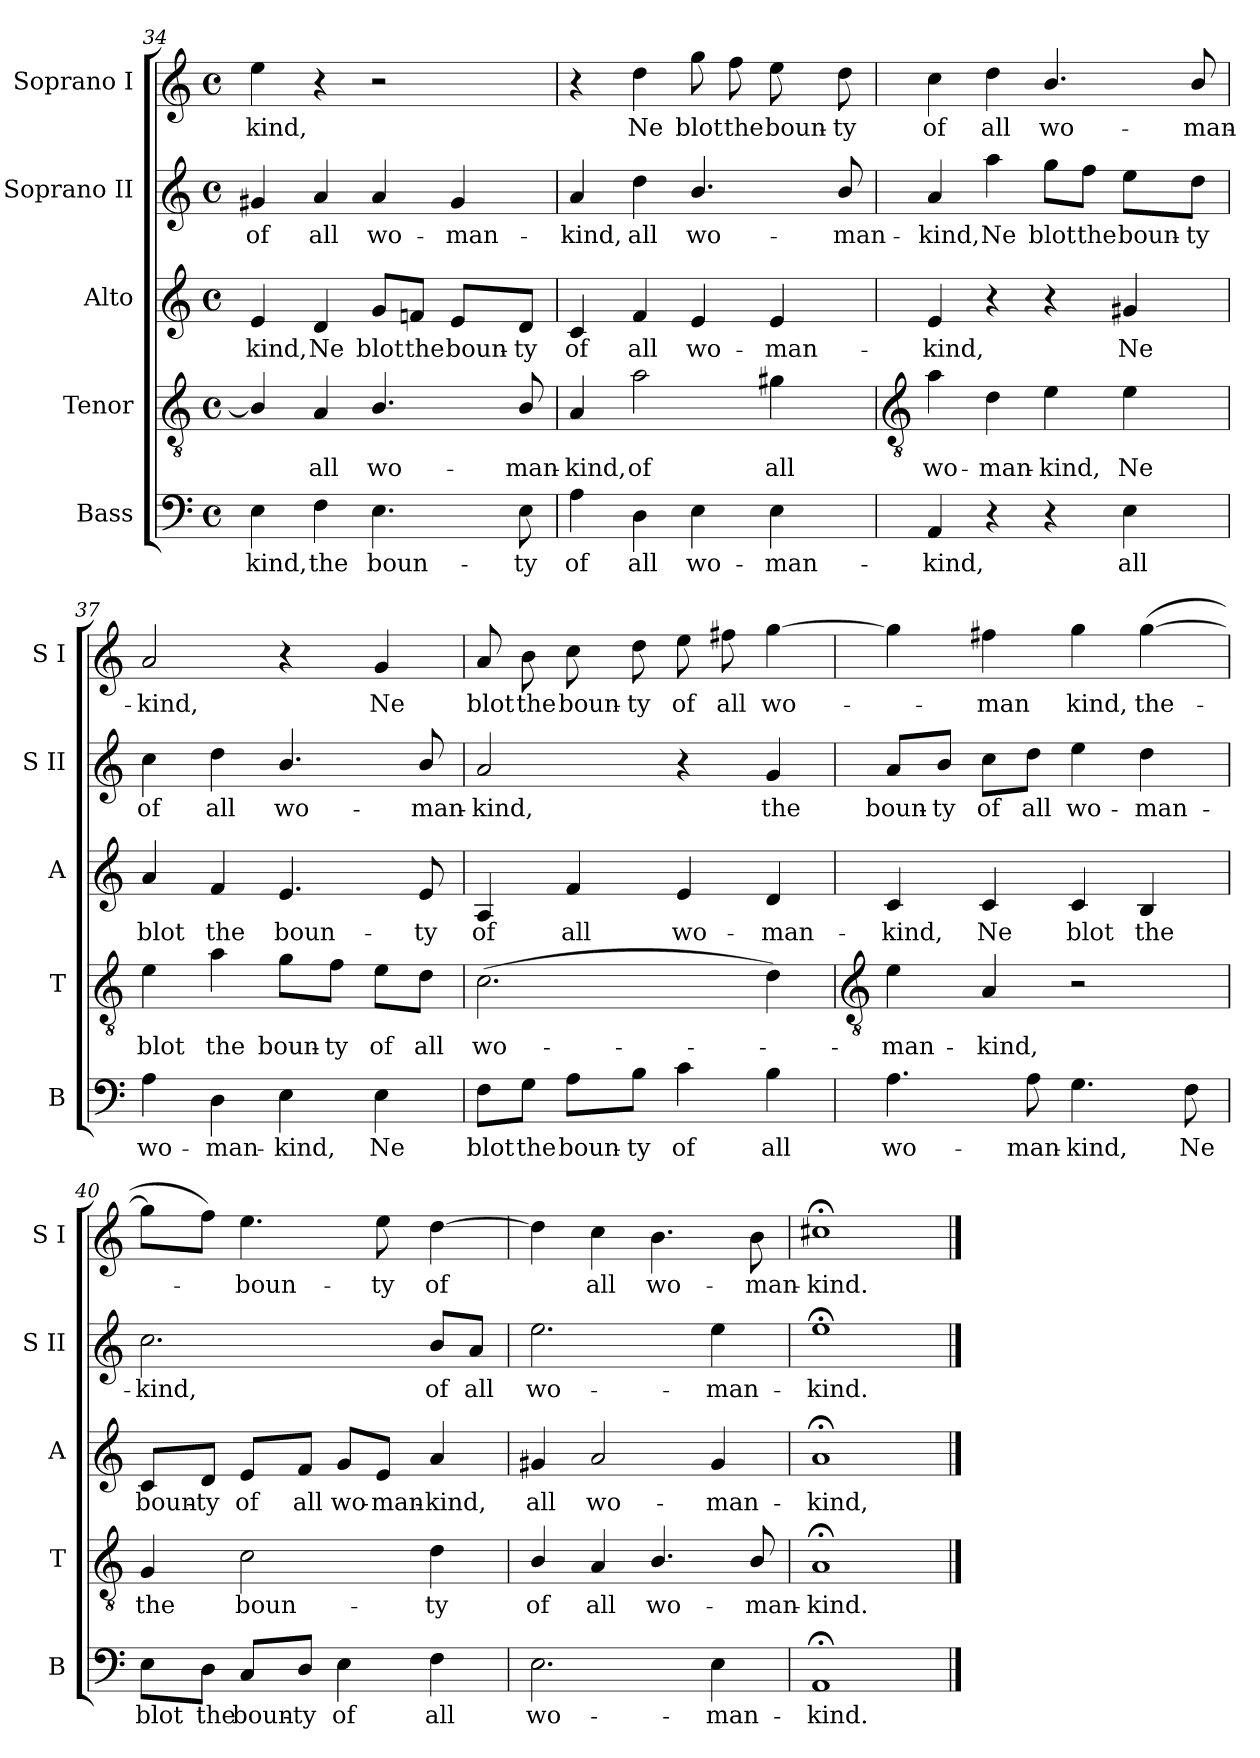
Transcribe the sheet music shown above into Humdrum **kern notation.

**kern	**text	**kern	**text	**kern	**text	**kern	**text	**kern	**text
*part5	*part5	*part4	*part4	*part3	*part3	*part2	*part2	*part1	*part1
*staff5	*staff5	*staff4	*staff4	*staff3	*staff3	*staff2	*staff2	*staff1	*staff1
*I"Bass	*	*I"Tenor	*	*I"Alto	*	*I"Soprano II	*	*I"Soprano I	*
*I'B	*	*I'T	*	*I'A	*	*I'S II	*	*I'S I	*
*clefF4	*	*clefGv2	*	*clefG2	*	*clefG2	*	*clefG2	*
*k[]	*	*k[]	*	*k[]	*	*k[]	*	*k[]	*
*C:	*	*C:	*	*C:	*	*C:	*	*C:	*
*M4/4	*	*M4/4	*	*M4/4	*	*M4/4	*	*M4/4	*
*met(c)	*	*met(c)	*	*met(c)	*	*met(c)	*	*met(c)	*
=34	=34	=34	=34	=34	=34	=34	=34	=34	=34
!	!LO:LY:b	!	!	!	!LO:LY:b	!	!LO:LY:b	!	!LO:LY:b
4E	-kind,	4B/]	.	4e	-kind,	4g#X	of	4ee	-kind,
!	!LO:LY:b	!	!LO:LY:b	!	!LO:LY:b	!	!LO:LY:b	!	!
4F	the	4A	all	4d	Ne	4a	all	4r	.
!	!LO:LY:b	!	!LO:LY:b	!	!LO:LY:b	!	!LO:LY:b	!	!
4.E	boun-	4.B/	wo-	8g/L	blot	4a	wo-	2r	.
!	!	!	!	!	!LO:LY:b	!	!	!	!
.	.	.	.	8fn/J	the	.	.	.	.
!	!	!	!	!	!LO:LY:b	!	!LO:LY:b	!	!
.	.	.	.	8e/L	boun-	4g#	-man-	.	.
!	!LO:LY:b	!	!LO:LY:b	!	!LO:LY:b	!	!	!	!
8E	-ty	8B/	-man-	8d/J	-ty	.	.	.	.
=35	=35	=35	=35	=35	=35	=35	=35	=35	=35
!	!LO:LY:b	!	!LO:LY:b	!	!LO:LY:b	!	!LO:LY:b	!	!
4A	of	4A	-kind,	4c	of	4a	-kind,	4r	.
!	!LO:LY:b	!	!LO:LY:b	!	!LO:LY:b	!	!LO:LY:b	!	!LO:LY:b
4D	all	2a	of	4f	all	4dd	all	4dd	Ne
!	!LO:LY:b	!	!	!	!LO:LY:b	!	!LO:LY:b	!	!LO:LY:b
4E	wo-	.	.	4e	wo-	4.b/	wo-	8gg	blot
!	!	!	!	!	!	!	!	!	!LO:LY:b
.	.	.	.	.	.	.	.	8ff	the
!	!LO:LY:b	!	!LO:LY:b	!	!LO:LY:b	!	!	!	!LO:LY:b
4E	-man-	4g#X	all	4e	-man-	.	.	8ee	boun-
!	!	!	!	!	!	!	!LO:LY:b	!	!LO:LY:b
.	.	.	.	.	.	8b/	-man-	8dd	-ty
!!LO:LB:g=z
=36	=36	=36	=36	=36	=36	=36	=36	=36	=36
*	*	*clefGv2	*	*	*	*	*	*	*
!	!LO:LY:b	!	!LO:LY:b	!	!LO:LY:b	!	!LO:LY:b	!	!LO:LY:b
4AA	-kind,	4a	wo-	4e	-kind,	4a	-kind,	4cc	of
!	!	!	!LO:LY:b	!	!	!	!LO:LY:b	!	!LO:LY:b
4r	.	4d	-man-	4r	.	4aa	Ne	4dd	all
!	!	!	!LO:LY:b	!	!	!	!LO:LY:b	!	!LO:LY:b
4r	.	4e	-kind,	4r	.	8gg\L	blot	4.b/	wo-
!	!	!	!	!	!	!	!LO:LY:b	!	!
.	.	.	.	.	.	8ff\J	the	.	.
!	!LO:LY:b	!	!LO:LY:b	!	!LO:LY:b	!	!LO:LY:b	!	!
4E	all	4e	Ne	4g#X	Ne	8ee\L	boun-	.	.
!	!	!	!	!	!	!	!LO:LY:b	!	!LO:LY:b
.	.	.	.	.	.	8dd\J	-ty	8b/	-man-
=37	=37	=37	=37	=37	=37	=37	=37	=37	=37
!	!LO:LY:b	!	!LO:LY:b	!	!LO:LY:b	!	!LO:LY:b	!	!LO:LY:b
4A	wo-	4e	blot	4a	blot	4cc	of	2a	-kind,
!	!LO:LY:b	!	!LO:LY:b	!	!LO:LY:b	!	!LO:LY:b	!	!
4D	-man-	4a	the	4f	the	4dd	all	.	.
!	!LO:LY:b	!	!LO:LY:b	!	!LO:LY:b	!	!LO:LY:b	!	!
4E	-kind,	8g\L	boun-	4.e	boun-	4.b/	wo-	4r	.
!	!	!	!LO:LY:b	!	!	!	!	!	!
.	.	8f\J	-ty	.	.	.	.	.	.
!	!LO:LY:b	!	!LO:LY:b	!	!	!	!	!	!LO:LY:b
4E	Ne	8e\L	of	.	.	.	.	4g	Ne
!	!	!	!LO:LY:b	!	!LO:LY:b	!	!LO:LY:b	!	!
.	.	8d\J	all	8e	-ty	8b/	-man-	.	.
=38	=38	=38	=38	=38	=38	=38	=38	=38	=38
!	!LO:LY:b	!	!LO:LY:b	!	!LO:LY:b	!	!LO:LY:b	!	!LO:LY:b
8F\L	blot	(>2.c	wo-	4A	of	2a	-kind,	8a	blot
!	!LO:LY:b	!	!	!	!	!	!	!	!LO:LY:b
8G\J	the	.	.	.	.	.	.	8b	the
!	!LO:LY:b	!	!	!	!LO:LY:b	!	!	!	!LO:LY:b
8A\L	boun-	.	.	4f	all	.	.	8cc	boun-
!	!LO:LY:b	!	!	!	!	!	!	!	!LO:LY:b
8B\J	-ty	.	.	.	.	.	.	8dd	-ty
!	!LO:LY:b	!	!	!	!LO:LY:b	!	!	!	!LO:LY:b
4c	of	.	.	4e	wo-	4r	.	8ee	of
!	!	!	!	!	!	!	!	!	!LO:LY:b
.	.	.	.	.	.	.	.	8ff#X	all
!	!LO:LY:b	!	!	!	!LO:LY:b	!	!LO:LY:b	!	!LO:LY:b
4B	all	4d)	.	4d	-man-	4g	the	[4gg	wo-
!!LO:LB:g=z
=39	=39	=39	=39	=39	=39	=39	=39	=39	=39
*	*	*clefGv2	*	*	*	*	*	*	*
!	!LO:LY:b	!	!LO:LY:b	!	!LO:LY:b	!	!LO:LY:b	!	!
4.A	wo-	4e	man-	4c	-kind,	8a/L	boun-	4gg]	.
!	!	!	!	!	!	!	!LO:LY:b	!	!
.	.	.	.	.	.	8b/J	-ty	.	.
!	!	!	!LO:LY:b	!	!LO:LY:b	!	!LO:LY:b	!	!LO:LY:b
.	.	4A	-kind,	4c	Ne	8cc\L	of	4ff#X	man
!	!LO:LY:b	!	!	!	!	!	!LO:LY:b	!	!
8A	-man-	.	.	.	.	8dd\J	all	.	.
!	!LO:LY:b	!	!	!	!LO:LY:b	!	!LO:LY:b	!	!LO:LY:b
4.G	-kind,	2r	.	4c	blot	4ee	wo-	4gg	kind,
!	!	!	!	!	!LO:LY:b	!	!LO:LY:b	!	!LO:LY:b
.	.	.	.	4B	the	4dd	-man-	(>[4gg	the-
!	!LO:LY:b	!	!	!	!	!	!	!	!
8F	Ne	.	.	.	.	.	.	.	.
=40	=40	=40	=40	=40	=40	=40	=40	=40	=40
!	!LO:LY:b	!	!LO:LY:b	!	!LO:LY:b	!	!LO:LY:b	!	!
8E\L	blot	4G	the	8c/L	boun-	2.cc	-kind,	8ggL]	.
!	!LO:LY:b	!	!	!	!LO:LY:b	!	!	!	!
8D\J	the	.	.	8d/J	-ty	.	.	8ffJ)	.
!	!LO:LY:b	!	!LO:LY:b	!	!LO:LY:b	!	!	!	!LO:LY:b
8C/L	boun-	2c	boun-	8e/L	of	.	.	4.ee	boun-
!	!LO:LY:b	!	!	!	!LO:LY:b	!	!	!	!
8D/J	-ty	.	.	8f/J	all	.	.	.	.
!	!LO:LY:b	!	!	!	!LO:LY:b	!	!	!	!
4E	of	.	.	8g/L	wo-	.	.	.	.
!	!	!	!	!	!LO:LY:b	!	!	!	!LO:LY:b
.	.	.	.	8e/J	-man-	.	.	8ee	-ty
!	!LO:LY:b	!	!LO:LY:b	!	!LO:LY:b	!	!LO:LY:b	!	!LO:LY:b
4F	all	4d	-ty	4a	-kind,	8b/L	of	[4dd	of
!	!	!	!	!	!	!	!LO:LY:b	!	!
.	.	.	.	.	.	8a/J	all	.	.
=41	=41	=41	=41	=41	=41	=41	=41	=41	=41
!	!LO:LY:b	!	!LO:LY:b	!	!LO:LY:b	!	!LO:LY:b	!	!
2.E	wo-	4B/	of	4g#X	all	2.ee	wo-	4dd]	.
!	!	!	!LO:LY:b	!	!LO:LY:b	!	!	!	!LO:LY:b
.	.	4A	all	2a	wo-	.	.	4cc	all
!	!	!	!LO:LY:b	!	!	!	!	!	!LO:LY:b
.	.	4.B/	wo-	.	.	.	.	4.b	wo-
!	!LO:LY:b	!	!	!	!LO:LY:b	!	!LO:LY:b	!	!
4E	-man-	.	.	4g#	-man-	4ee	-man-	.	.
!	!	!	!LO:LY:b	!	!	!	!	!	!LO:LY:b
.	.	8B/	-man-	.	.	.	.	8b	-man-
=42	=42	=42	=42	=42	=42	=42	=42	=42	=42
!	!LO:LY:b	!	!LO:LY:b	!	!LO:LY:b	!	!LO:LY:b	!	!LO:LY:b
1AA;<	-kind.	1A;<	-kind.	1a;<	-kind,	1ee;<	-kind.	1cc#X;<	-kind.
==	==	==	==	==	==	==	==	==	==
*-	*-	*-	*-	*-	*-	*-	*-	*-	*-
